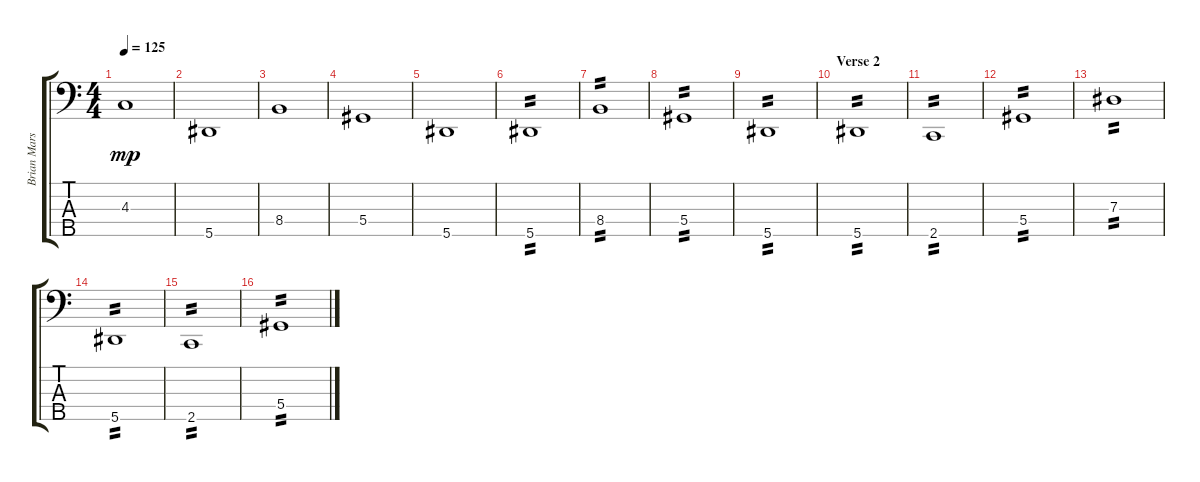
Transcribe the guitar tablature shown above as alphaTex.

\track ("Brian Marshall - Bass" "Brian Mars") {instrument electricbassfinger}
\staff {score tabs}
\tuning (Gb2 Db2 Ab1 Eb1 Bb0) {hide}
\ts (4 4)
\tempo 125
\clef f4
\ks c
4.3.1{dy mp} |
5.5.1 |
8.4.1 |
5.4.1 |
5.5.1 |
5.5.1{tp 2} |
8.4.1{tp 2} |
5.4.1{tp 2} |
5.5.1{tp 2} |
\section ("" "Verse 2")
5.5.1{tp 2} |
2.5.1{tp 2} |
5.4.1{tp 2} |
7.3.1{tp 2} |
5.5.1{tp 2} |
2.5.1{tp 2} |
5.4.1{tp 2}
